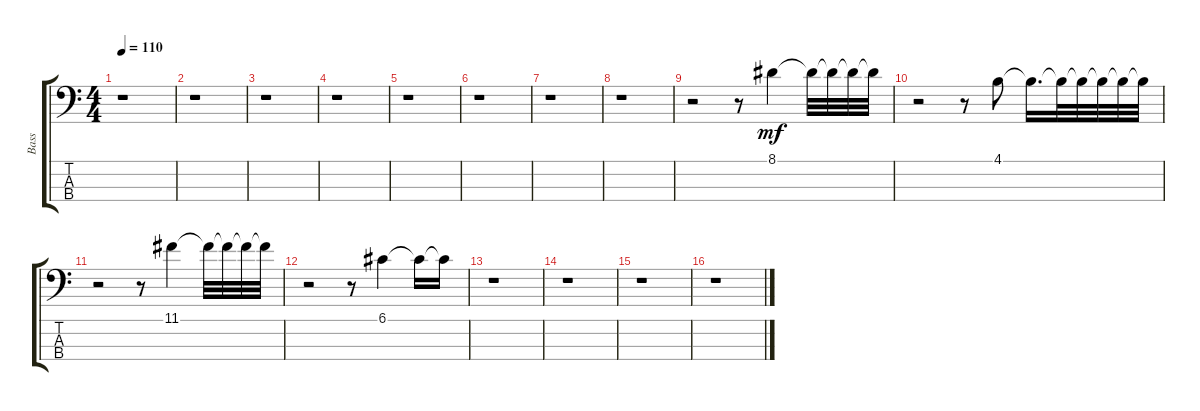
\track ("Bass" "Bass") {instrument electricbassfinger}
\staff {score tabs}
\tuning (G2 D2 A1 E1) {hide}
\ts (4 4)
\tempo 110
\clef f4
\ks c
r.1{dy mf} |
r.1 |
r.1 |
r.1 |
r.1 |
r.1 |
r.1 |
r.1 |
r.2 r.8 8.1.4 8.1{t}.32 8.1{t}.32 8.1{t}.32 8.1{t}.32 |
r.2 r.8 4.1.8 4.1{t}.16{d} 4.1{t}.32 4.1{t}.32 4.1{t}.32 4.1{t}.32 4.1{t}.32 |
r.2 r.8 11.1.4 11.1{t}.32 11.1{t}.32 11.1{t}.32 11.1{t}.32 |
r.2 r.8 6.1.4 6.1{t}.16 6.1{t}.16 |
r.1 |
r.1 |
r.1 |
r.1
